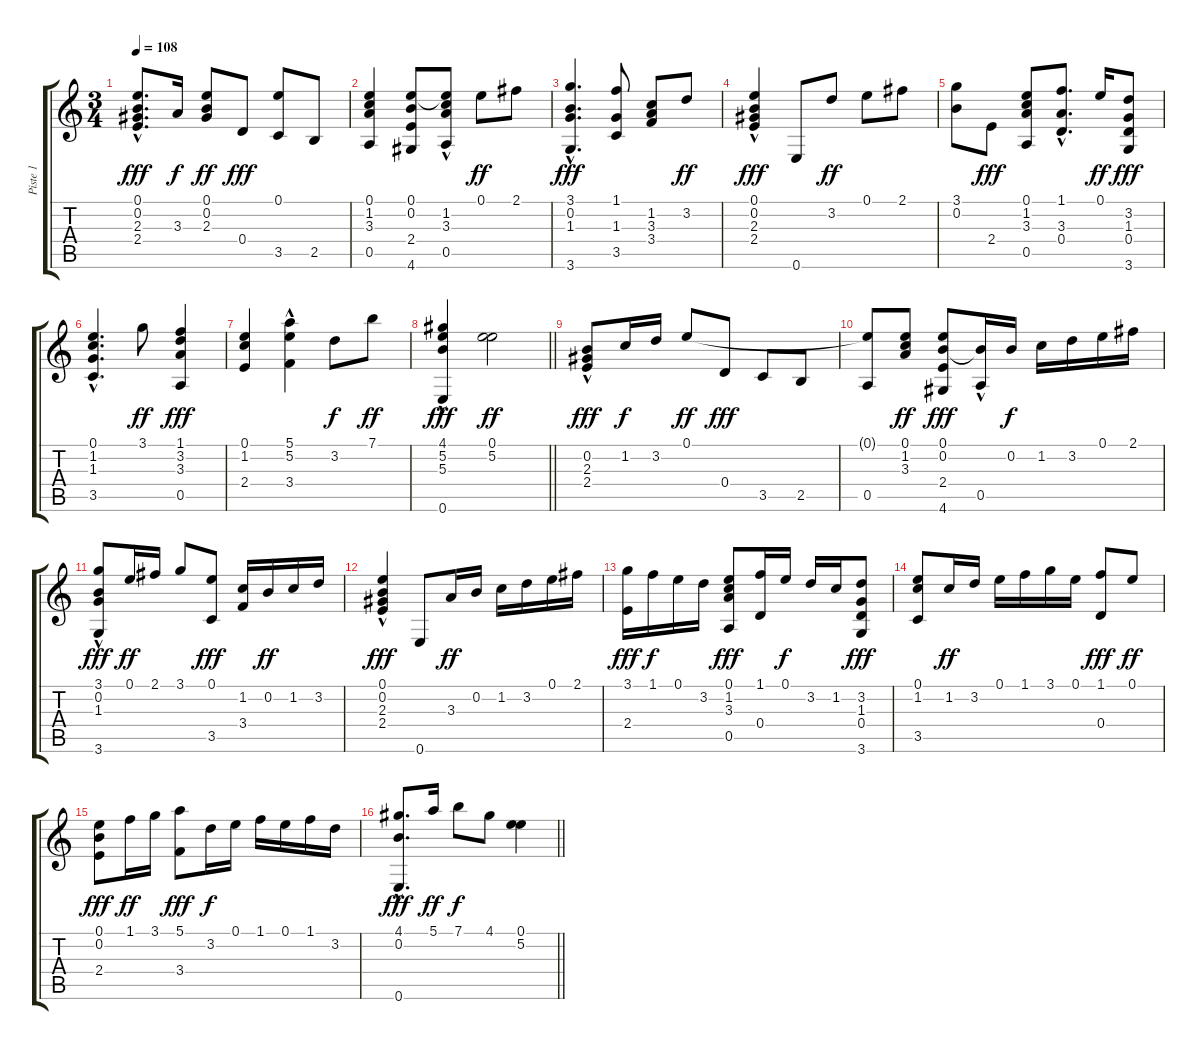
\track ("Piste 1" "Piste 1") {instrument acousticguitarnylon}
\staff {score tabs}
\tuning (E4 B3 Gb3 D3 A2 E2) {hide}
\ts (3 4)
\tempo 108
\clef g2
\ks c
(0.1{hac} 0.2{hac} 2.3{hac} 2.4{hac}).8{d dy fff} 3.3.16{dy f} (0.1 0.2 2.3).8{dy ff} 0.4.8{dy fff} (0.1 3.5).8 2.5.8 |
(0.1 1.2 3.3 0.5).4 (0.1 0.2 2.4 4.6).8 (0.1{t} 1.2 3.3 0.5{hac}).8 0.1.8{dy ff} 2.1.8 |
(3.1{hac} 0.2{hac} 1.3{hac} 3.6{hac}).4{d dy fff} (1.1 1.3 3.5).8 (1.2 3.3 3.4).8 3.2.8{dy ff} |
(0.1{hac} 0.2{hac} 2.3{hac} 2.4{hac}).4{dy fff} 0.6.8 3.2.8{dy ff} 0.1.8 2.1.8 |
(3.1 0.2).8 2.4.8{dy fff} (0.1 1.2 3.3 0.5).8 (1.1{hac} 3.3 0.4).8{d} 0.1.16{dy ff} (3.2 1.3 0.4 3.6).8{dy fff} |
(0.1{hac} 1.2 1.3 3.5).4{d} 3.1.8{dy ff} (1.1 3.2 3.3 0.5).4{dy fff} |
(0.1 1.2 2.4).4 (5.1{hac} 5.2 3.4).4 3.2.8{dy f} 7.1.8{dy ff} |
\barLineRight lightlight
(4.1 5.2 5.3 0.6{hac}).4{dy fff} (0.1 5.2).2{dy ff} |
(0.2 2.3{hac} 2.4{hac}).8{dy fff} 1.2.16{dy f} 3.2.16 0.1.8{dy ff} 0.4.8{dy fff} 3.5.8 2.5.8 |
(0.1{t} 0.5).8 (0.1 1.2 3.3).8{dy ff} (0.1 0.2 2.4 4.6).8{dy fff} (0.2{t} 0.5{hac}).16 0.2.16{dy f} 1.2.16 3.2.16 0.1.16 2.1.16 |
(3.1 0.2{hac} 1.3{hac} 3.6{hac}).8{dy fff} 0.1.16{dy ff} 2.1.16 3.1.8 (0.1 3.5).8{dy fff} (1.2 3.4).16 0.2.16{dy ff} 1.2.16 3.2.16 |
(0.1{hac} 0.2{hac} 2.3{hac} 2.4).4{dy fff} 0.6.8 3.3.16{dy ff} 0.2.16 1.2.16 3.2.16 0.1.16 2.1.16 |
(3.1 2.4).16{dy fff} 1.1.16{dy f} 0.1.16 3.2.16 (0.1 1.2 3.3 0.5).8{dy fff} (1.1 0.4).16 0.1.16{dy f} 3.2.16 1.2.16 (3.2 1.3 0.4 3.6).8{dy fff} |
(0.1 1.2 3.5).8 1.2.16{dy ff} 3.2.16 0.1.16 1.1.16 3.1.16 0.1.16 (1.1 0.4).8{dy fff} 0.1.8{dy ff} |
(0.1 0.2 2.4).8{dy fff} 1.1.16{dy ff} 3.1.16 (5.1 3.4).8{dy fff} 3.2.16{dy f} 0.1.16 1.1.16 0.1.16 1.1.16 3.2.16 |
\barLineRight lightlight
(4.1{hac} 0.2 0.6).8{d dy fff} 5.1.16{dy ff} 7.1.8{dy f} 4.1.8 (0.1 5.2).4
